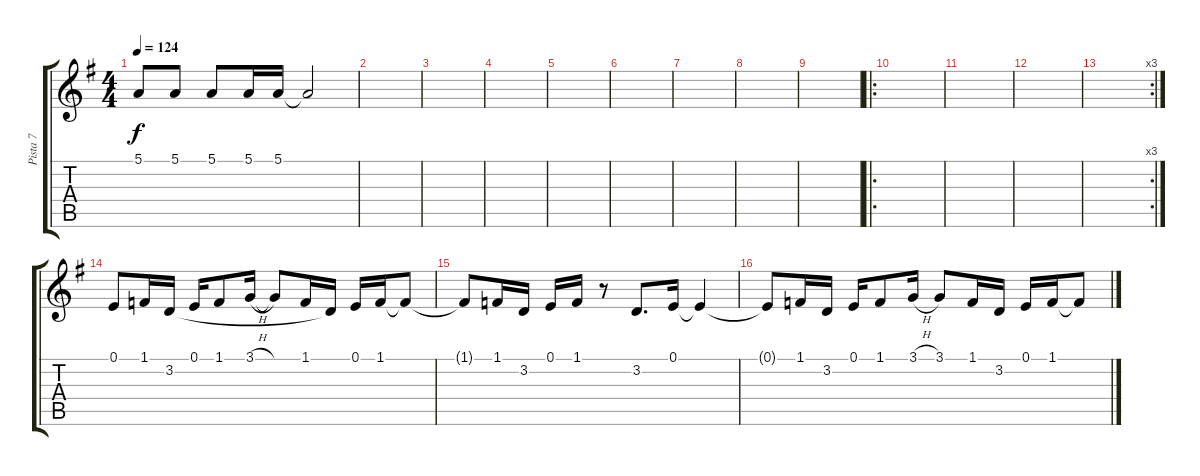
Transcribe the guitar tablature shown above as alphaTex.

\track ("Pista 7" "Pista 7") {instrument tenorsax}
\staff {score tabs}
\tuning (E4 B3 G3 D3 A2 E2) {hide}
\ts (4 4)
\tempo 124
\clef g2
\ks g
5.1.8{dy f} 5.1.8 5.1.8 5.1.16 5.1.16 5.1{t}.2 |
|
|
|
|
|
|
|
|
\ro
|
|
|
\rc 3
|
0.1.8 1.1.16 3.2.16 0.1.16 1.1.8 3.1{h}.16 3.1{t}.8 1.1.16 3.2{t}.16 0.1.16 1.1.16 1.1{t}.8 |
1.1{t}.8 1.1.16 3.2.16 0.1.16 1.1.16 r.8 3.2.8{d} 0.1.16 0.1{t}.4 |
0.1{t}.8 1.1.16 3.2.16 0.1.16 1.1.8 3.1{h}.16 3.1.8 1.1.16 3.2.16 0.1.16 1.1.16 1.1{t}.8
